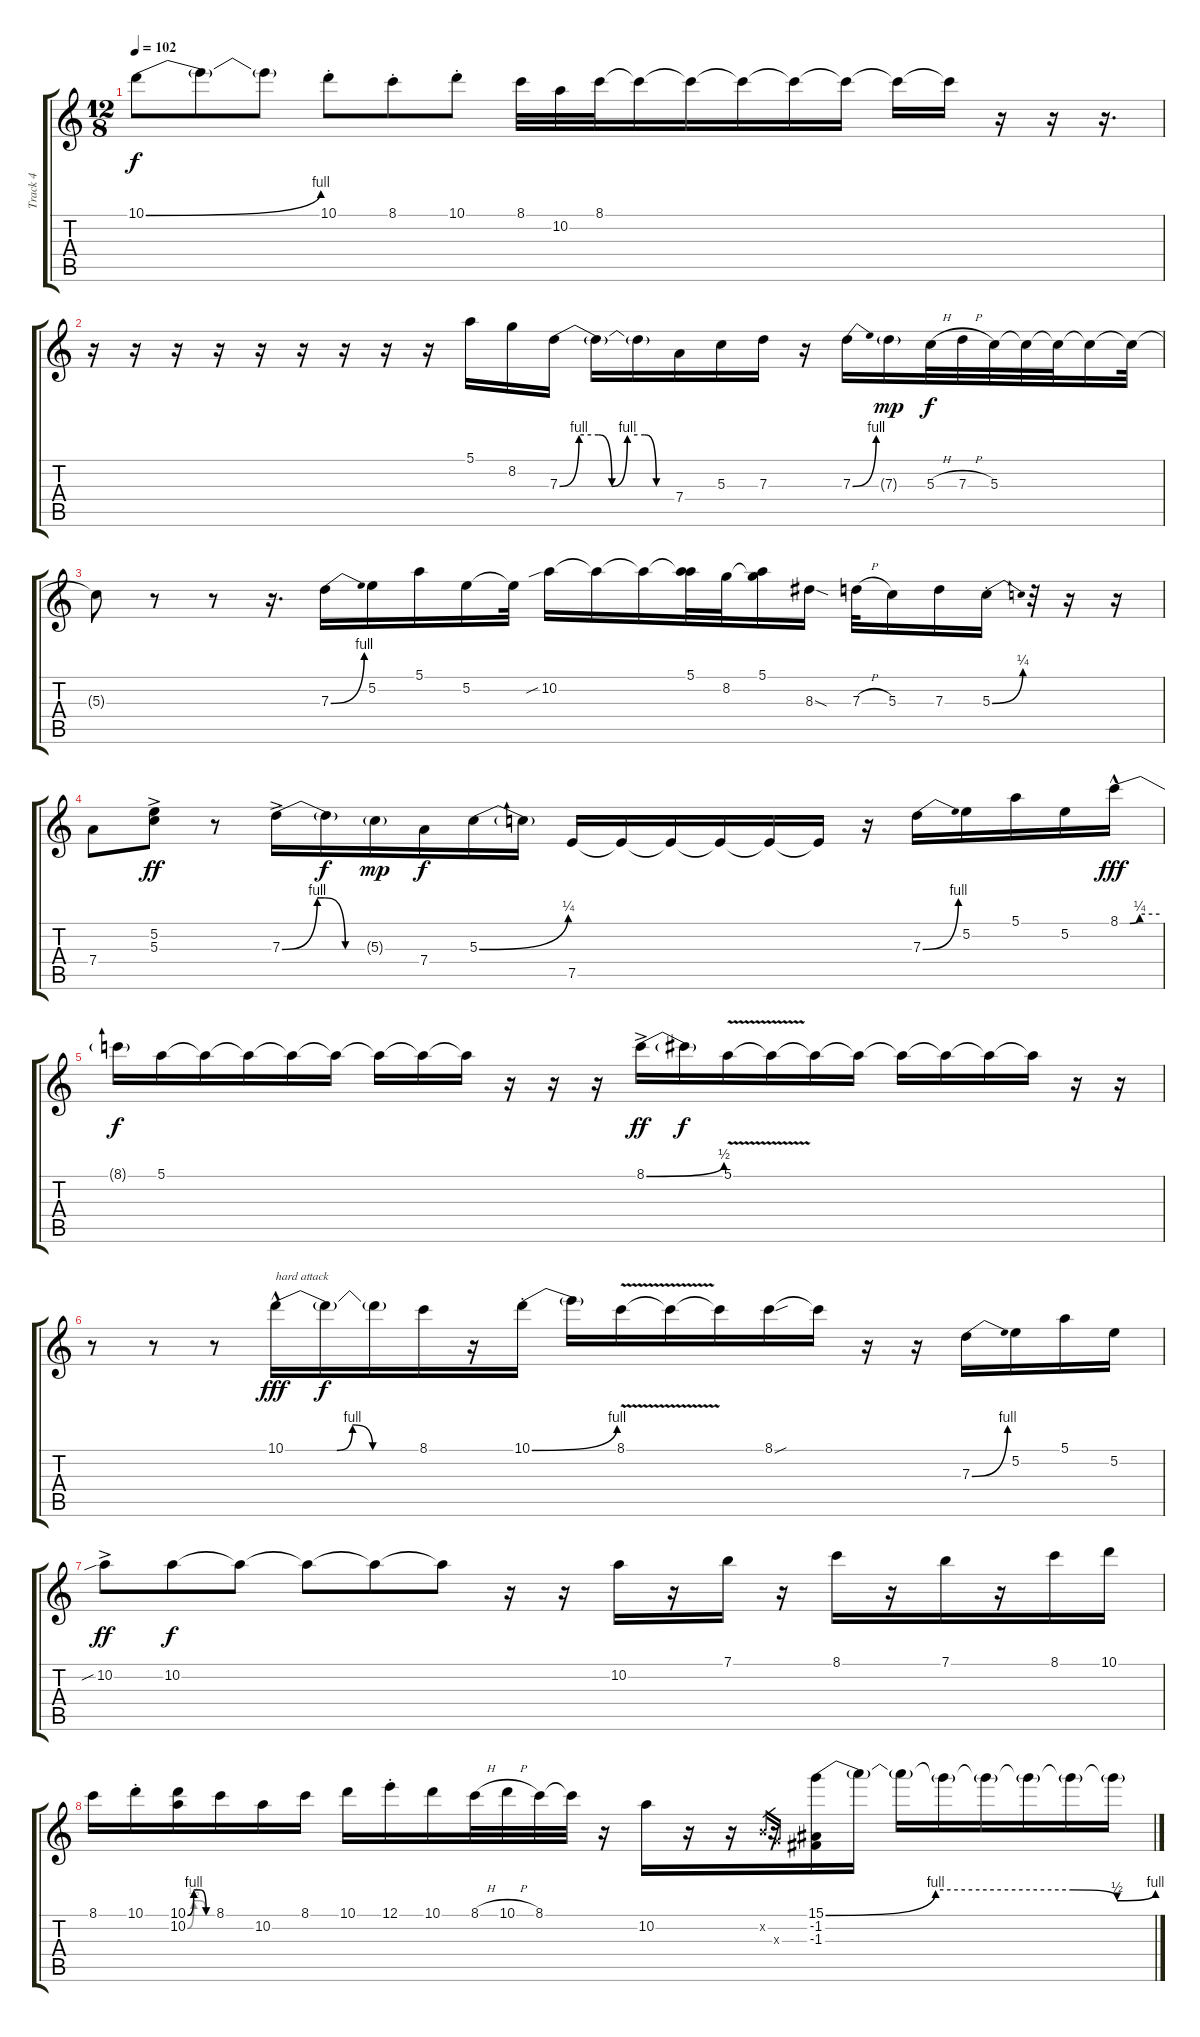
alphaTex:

\track ("Track 4" "Track 4") {instrument overdrivenguitar}
\staff {score tabs}
\tuning (E4 B3 G3 D3 A2 E2) {hide}
\ts (12 8)
\tempo 102
\clef g2
\ks c
10.1{be (bend 0 0 60 4)}.8{dy f} 10.1{t}.8 10.1{t}.8 10.1{st}.8 8.1{st}.8 10.1{st}.8 8.1.32 10.2.32 8.1.32 8.1{t}.16 8.1{t}.16 8.1{t}.16 8.1{t}.16 8.1{t}.16 8.1{t}.16 8.1{t}.16 r.16 r.16 r.16{d} |
r.16 r.16 r.16 r.16 r.16 r.16 r.16 r.16 r.16 5.1.16 8.2.16 7.3{be (custom 0 0 10 4 20 4 27 0 35 4 44 4 50 0 60 0)}.16 7.3{t}.16 7.3{t}.16 7.4.16 5.3.16 7.3.16 r.16 7.3{be (bend 0 0 60 4)}.16 7.3{g}.16{dy mp} 5.3{h}.32{dy f} 7.3{h}.32 5.3.32 5.3{t}.32 5.3{t}.32 5.3{t}.16 5.3{t}.32 |
5.3{t}.8 r.8 r.8 r.16{d} 7.3{be (bend 0 0 60 4)}.16 5.2.16 5.1.16 5.2.16 5.2{t}.32 10.2{sib}.16 10.2{t}.16 10.2{t}.16 (5.1 10.2{t}).32 8.2.32 (5.1 8.2{t}).16 8.3{sod}.16 7.3{h}.32 5.3.16 7.3.16 5.3{be (bend 0 0 60 1) st}.16 r.32 r.16 r.16 |
7.4.8 (5.2{ac} 5.3{ac}).8{dy ff} r.8 7.3{be (custom 0 0 25 4 30 4 45 0 60 0) ac}.16 7.3{t}.16{dy f} 5.3{g}.16{dy mp} 7.4.16{dy f} 5.3{be (bend 0 0 60 1)}.16 5.3{t}.16 7.5.16 7.5{t}.16 7.5{t}.16 7.5{t}.16 7.5{t}.16 7.5{t}.16 r.16 7.3{be (bend 0 0 60 4)}.16 5.2.16 5.1.16 5.2.16 8.1{be (custom 0 0 15 0 30 1 60 1) hac}.16{dy fff} |
8.1{t}.16{dy f} 5.1.16 5.1{t}.16 5.1{t}.16 5.1{t}.16 5.1{t}.16 5.1{t}.16 5.1{t}.16 5.1{t}.16 r.16 r.16 r.16 8.1{be (bend 0 0 60 2) ac}.16{dy ff} 8.1{t}.16{dy f} 5.1{v}.16 5.1{t}.16 5.1{t}.16 5.1{t}.16 5.1{t}.16 5.1{t}.16 5.1{t}.16 5.1{t}.16 r.16 r.16 |
r.8 r.8 r.8 10.1{be (custom 0 0 23 0 30 4 39 0 60 0) hac}.16{txt "hard attack" dy fff} 10.1{t}.16{dy f} 10.1{t}.16 8.1.16 r.16 10.1{be (bend 0 0 60 4) st}.16 10.1{t}.16 8.1{v}.16 8.1{t}.16 8.1{t}.16 8.1{sou}.16 8.1{t}.16 r.16 r.16 7.3{be (bend 0 0 60 4)}.16 5.2.16 5.1.16 5.2.16 |
10.2{sib ac}.8{dy ff} 10.2.8{dy f} 10.2{t}.8 10.2{t}.8 10.2{t}.8 10.2{t}.8 r.16 r.16 10.2.16 r.16 7.1.16 r.16 8.1.16 r.16 7.1.16 r.16 8.1.16 10.1.16 |
8.1.16 10.1{st}.16 (10.1{be (custom 0 0 15 4 30 4 45 0 60 0)} 10.2{be (custom 0 0 15 2 30 2 44 0 60 0)}).16 8.1.16 10.2.16 8.1.16 10.1.16 12.1{st}.16 10.1.16 8.1{h}.32 10.1{h}.32 8.1.32 8.1{t}.32 r.16 10.2.16 r.16 r.16 r.16 0.2{x}.16{gr} 0.3{x}.16{gr} (15.1{be (custom 0 0 20 4 45 4 53 2 60 4)} -1.2 -1.3).16 15.1{t}.16 15.1{t}.16 15.1{t}.16 15.1{t}.16 15.1{t}.16 15.1{t}.16 15.1{t}.16
